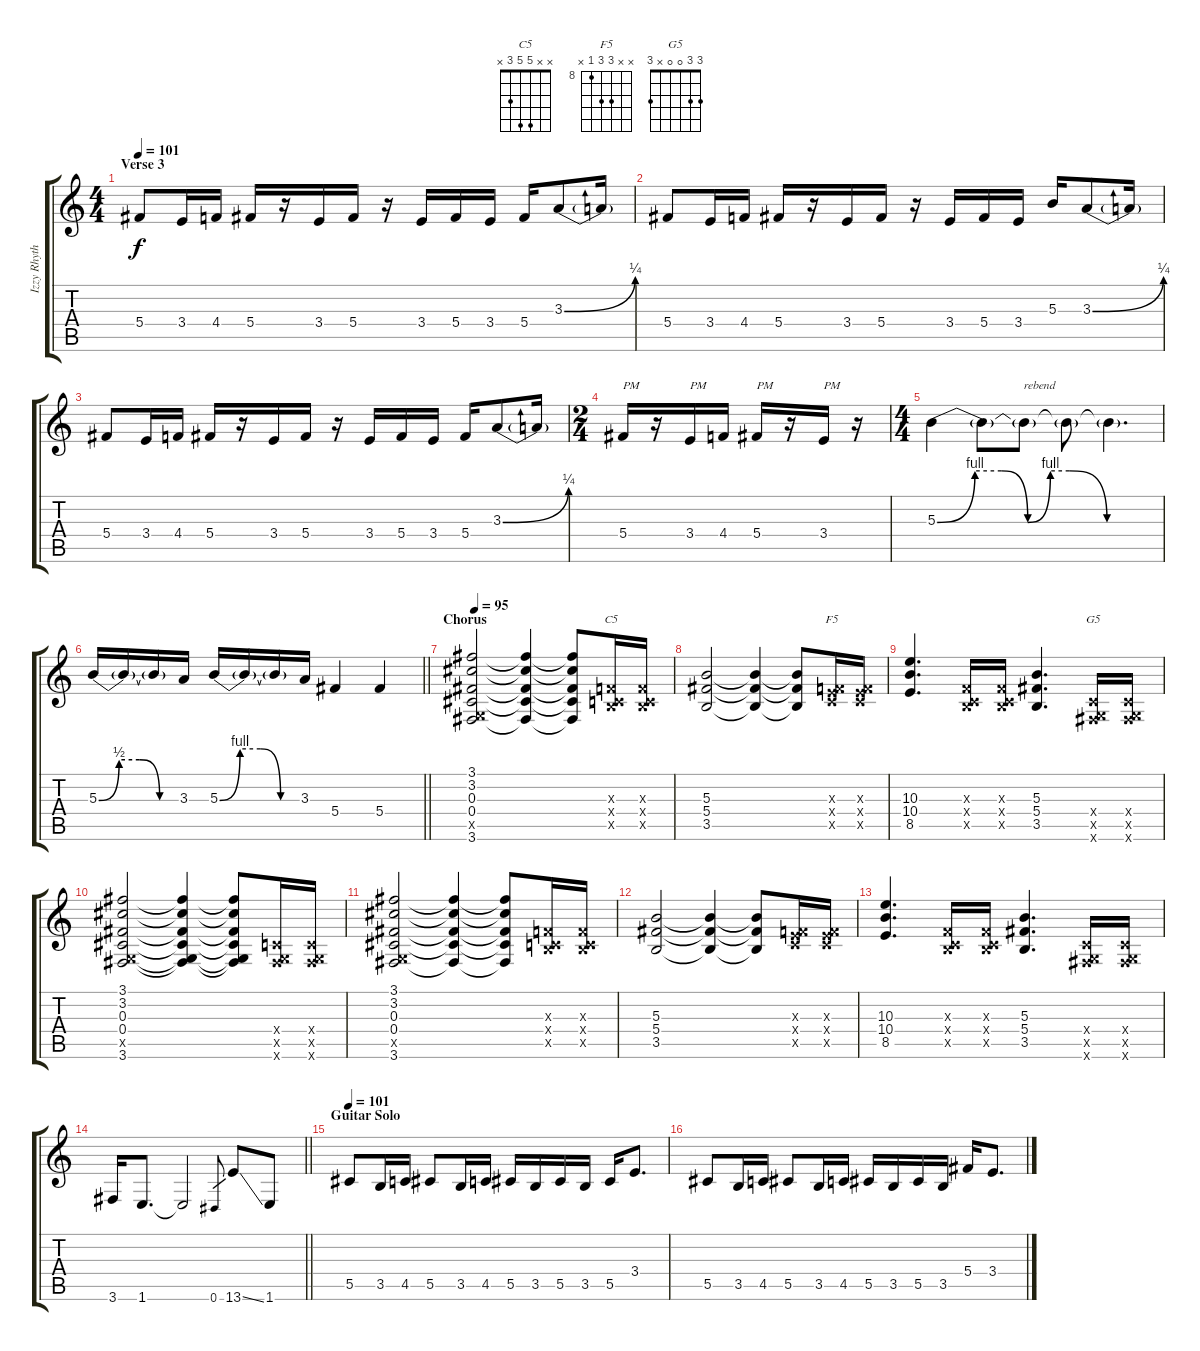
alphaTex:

\track ("Izzy Rhythm" "Izzy Rhyth") {instrument distortionguitar}
\staff {score tabs}
\tuning (Eb4 Bb3 Gb3 Db3 Ab2 Eb2) {hide}
\chord ("C5" x x 5 5 3 x)
\chord ("F5" x x 10 10 8 x) {firstfret 8}
\chord ("G5" 3 3 0 0 x 3)
\ts (4 4)
\section ("" "Verse 3")
\tempo 101
\clef g2
\ks c
5.4.8{dy f} 3.4.16 4.4.16 5.4.16 r.16 3.4.16 5.4.16 r.16 3.4.16 5.4.16 3.4.16 5.4.16 3.3{be (bend 0 0 60 1)}.8 3.3{t}.16 |
5.4.8 3.4.16 4.4.16 5.4.16 r.16 3.4.16 5.4.16 r.16 3.4.16 5.4.16 3.4.16 5.3.16 3.3{be (bend 0 0 60 1)}.8 3.3{t}.16 |
5.4.8 3.4.16 4.4.16 5.4.16 r.16 3.4.16 5.4.16 r.16 3.4.16 5.4.16 3.4.16 5.4.16 3.3{be (bend 0 0 60 1)}.8 3.3{t}.16 |
\ts (2 4)
5.4.16{txt "PM"} r.16 3.4.16{txt "PM"} 4.4.16 5.4.16{txt "PM"} r.16 3.4.16{txt "PM"} r.16 |
\ts (4 4)
5.3{be (custom 0 0 10 4 17 4 24 0 30 4 35 4 45 0 60 0)}.4 5.3{t}.8 5.3{t}.8{txt "rebend"} 5.3{t}.8 5.3{t}.4{d} |
\barLineRight lightlight
5.3{be (custom 0 0 15 2 30 2 45 0 60 0)}.16 5.3{t}.16 5.3{t}.16 3.3.16 5.3{be (custom 0 0 15 4 30 4 45 0 60 0)}.16 5.3{t}.16 5.3{t}.16 3.3.16 5.4.4 5.4.4 |
\section ("" "Chorus")
\tempo 95
(3.1 3.2 0.3 0.4 -1.5{x} 3.6).2 (3.1{t} 3.2{t} 0.3{t} 0.4{t} 3.6{t}).4 (3.1{t} 3.2{t} 0.3{t} 0.4{t} 3.6{t}).8 (-1.3{x} -1.4{x} 3.5{x}).16{ch "C5"} (-1.3{x} -1.4{x} 3.5{x}).16 |
(5.3 5.4 3.5).2 (5.3{t} 5.4{t} 3.5{t}).4 (5.3{t} 5.4{t} 3.5{t}).8 (-1.3{x} -1.4{x} 8.5{x}).16{ch "F5"} (-1.3{x} -1.4{x} 8.5{x}).16 |
(10.3 10.4 8.5).4{d} (-1.3{x} -1.4{x} 3.5{x}).16 (-1.3{x} -1.4{x} 3.5{x}).16 (5.3 5.4 3.5).4{d} (-1.4{x} -1.5{x} 3.6{x}).16{ch "G5"} (-1.4{x} -1.5{x} 3.6{x}).16 |
(3.1 3.2 0.3 0.4 -1.5{x} 3.6).2 (3.1{t} 3.2{t} 0.3{t} 0.4{t} -1.5{t} 3.6{t}).4 (3.1{t} 3.2{t} 0.3{t} 0.4{t} -1.5{t} 3.6{t}).8 (-1.4{x} -1.5{x} 3.6{x}).16 (-1.4{x} -1.5{x} 3.6{x}).16 |
(3.1 3.2 0.3 0.4 -1.5{x} 3.6).2 (3.1{t} 3.2{t} 0.3{t} 0.4{t} 3.6{t}).4 (3.1{t} 3.2{t} 0.3{t} 0.4{t} 3.6{t}).8 (-1.3{x} -1.4{x} 3.5{x}).16 (-1.3{x} -1.4{x} 3.5{x}).16 |
(5.3 5.4 3.5).2 (5.3{t} 5.4{t} 3.5{t}).4 (5.3{t} 5.4{t} 3.5{t}).8 (-1.3{x} -1.4{x} 8.5{x}).16 (-1.3{x} -1.4{x} 8.5{x}).16 |
(10.3 10.4 8.5).4{d} (-1.3{x} -1.4{x} 3.5{x}).16 (-1.3{x} -1.4{x} 3.5{x}).16 (5.3 5.4 3.5).4{d} (-1.4{x} -1.5{x} 3.6{x}).16 (-1.4{x} -1.5{x} 3.6{x}).16 |
\barLineRight lightlight
3.6.16{volume 16} 1.6.8{d} 1.6{t}.2 0.6.8{gr} 13.6{ss}.8 1.6.8 |
\section ("" "Guitar Solo")
\tempo 101
5.5.8 3.5.16 4.5.16 5.5.8 3.5.16 4.5.16 5.5.16 3.5.16 5.5.16 3.5.16 5.5.16 3.4.8{d} |
5.5.8 3.5.16 4.5.16 5.5.8 3.5.16 4.5.16 5.5.16 3.5.16 5.5.16 3.5.16 5.4.16 3.4.8{d}
